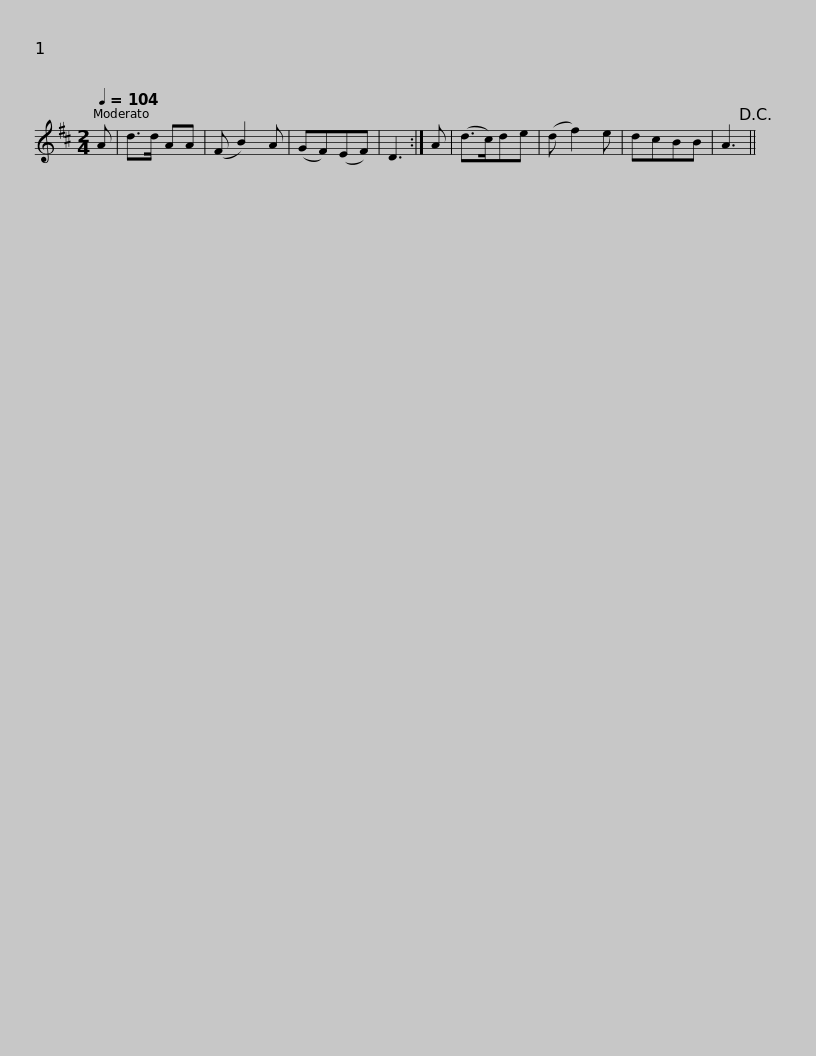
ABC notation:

X:1
L:1/8
Q:1/4=104
M:2/4
I:linebreak $
K:D
V:1 treble
V:1
 A | d>d AA | (F B2) A | (GF)(EF) | D3 :| %5
 A | (d>c)de | (d f2) e | dcBB | A3!D.C.! || %10
